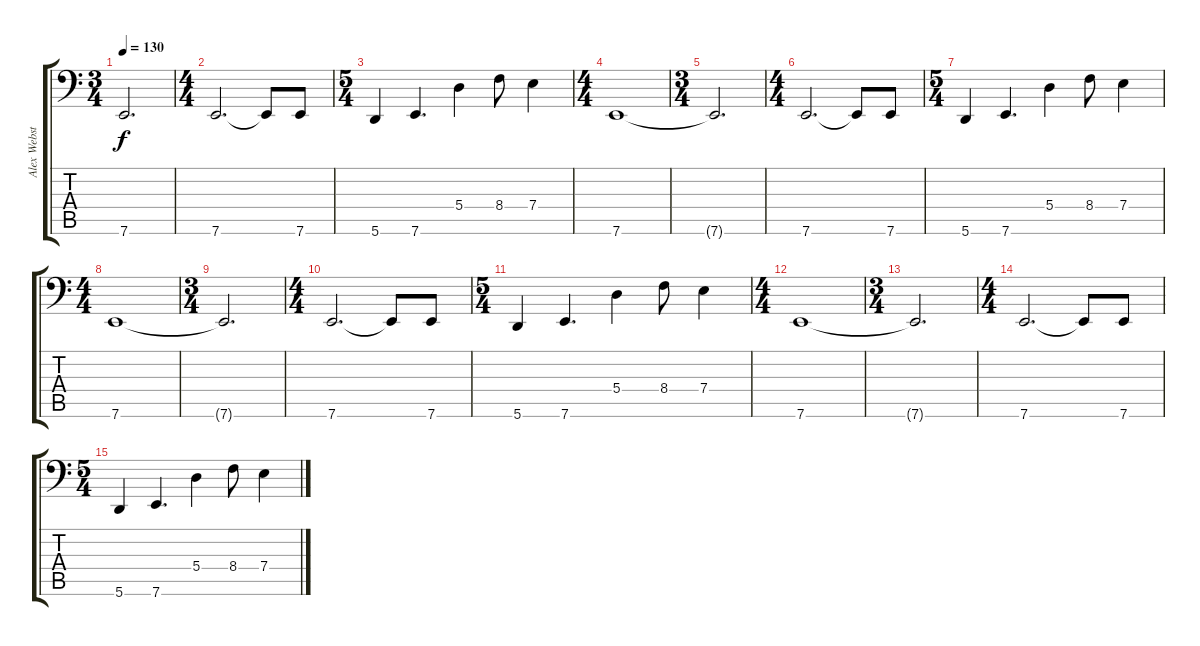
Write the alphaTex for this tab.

\track ("Alex Webster" "Alex Webst") {instrument fretlessbass}
\staff {score tabs}
\tuning (C3 G2 D2 A1 E1 A0) {hide}
\ts (3 4)
\tempo 130
\clef f4
\ks c
7.6{t}.2{d dy f} |
\ts (4 4)
7.6.2{d} 7.6{t}.8 7.6.8 |
\ts (5 4)
5.6.4{instrument fretlessbass} 7.6.4{d} 5.4.4 8.4.8 7.4.4 |
\ts (4 4)
7.6.1{instrument electricbassfinger} |
\ts (3 4)
7.6{t}.2{d} |
\ts (4 4)
7.6.2{d} 7.6{t}.8 7.6.8 |
\ts (5 4)
5.6.4{instrument fretlessbass} 7.6.4{d} 5.4.4 8.4.8 7.4.4 |
\ts (4 4)
7.6.1{instrument electricbassfinger} |
\ts (3 4)
7.6{t}.2{d} |
\ts (4 4)
7.6.2{d} 7.6{t}.8 7.6.8 |
\ts (5 4)
5.6.4{instrument fretlessbass} 7.6.4{d} 5.4.4 8.4.8 7.4.4 |
\ts (4 4)
7.6.1{instrument electricbassfinger} |
\ts (3 4)
7.6{t}.2{d} |
\ts (4 4)
7.6.2{d} 7.6{t}.8 7.6.8 |
\ts (5 4)
5.6.4{instrument fretlessbass} 7.6.4{d} 5.4.4 8.4.8 7.4.4
